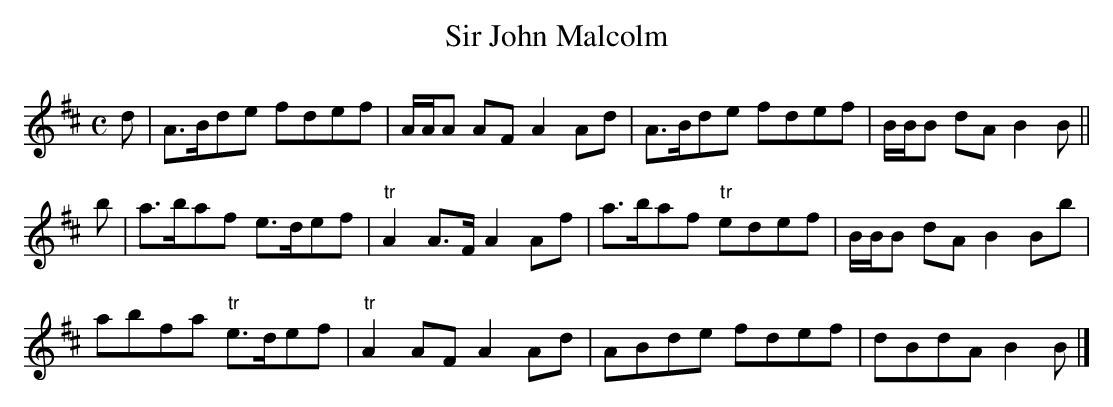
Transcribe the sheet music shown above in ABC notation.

X:1
T:Sir John Malcolm
M:C
K:Bm
d|\
A>Bde fdef| A/A/A AF A2Ad|\
A>Bde fdef| B/B/B dA B2B||
b|\
a>baf e>def| "tr"A2A>F A2Af|\
a>baf "tr"edef| B/B/B dA B2Bb|
abfa "tr"e>def| "tr"A2AF A2Ad|\
ABde fdef| dBdA B2B|]
